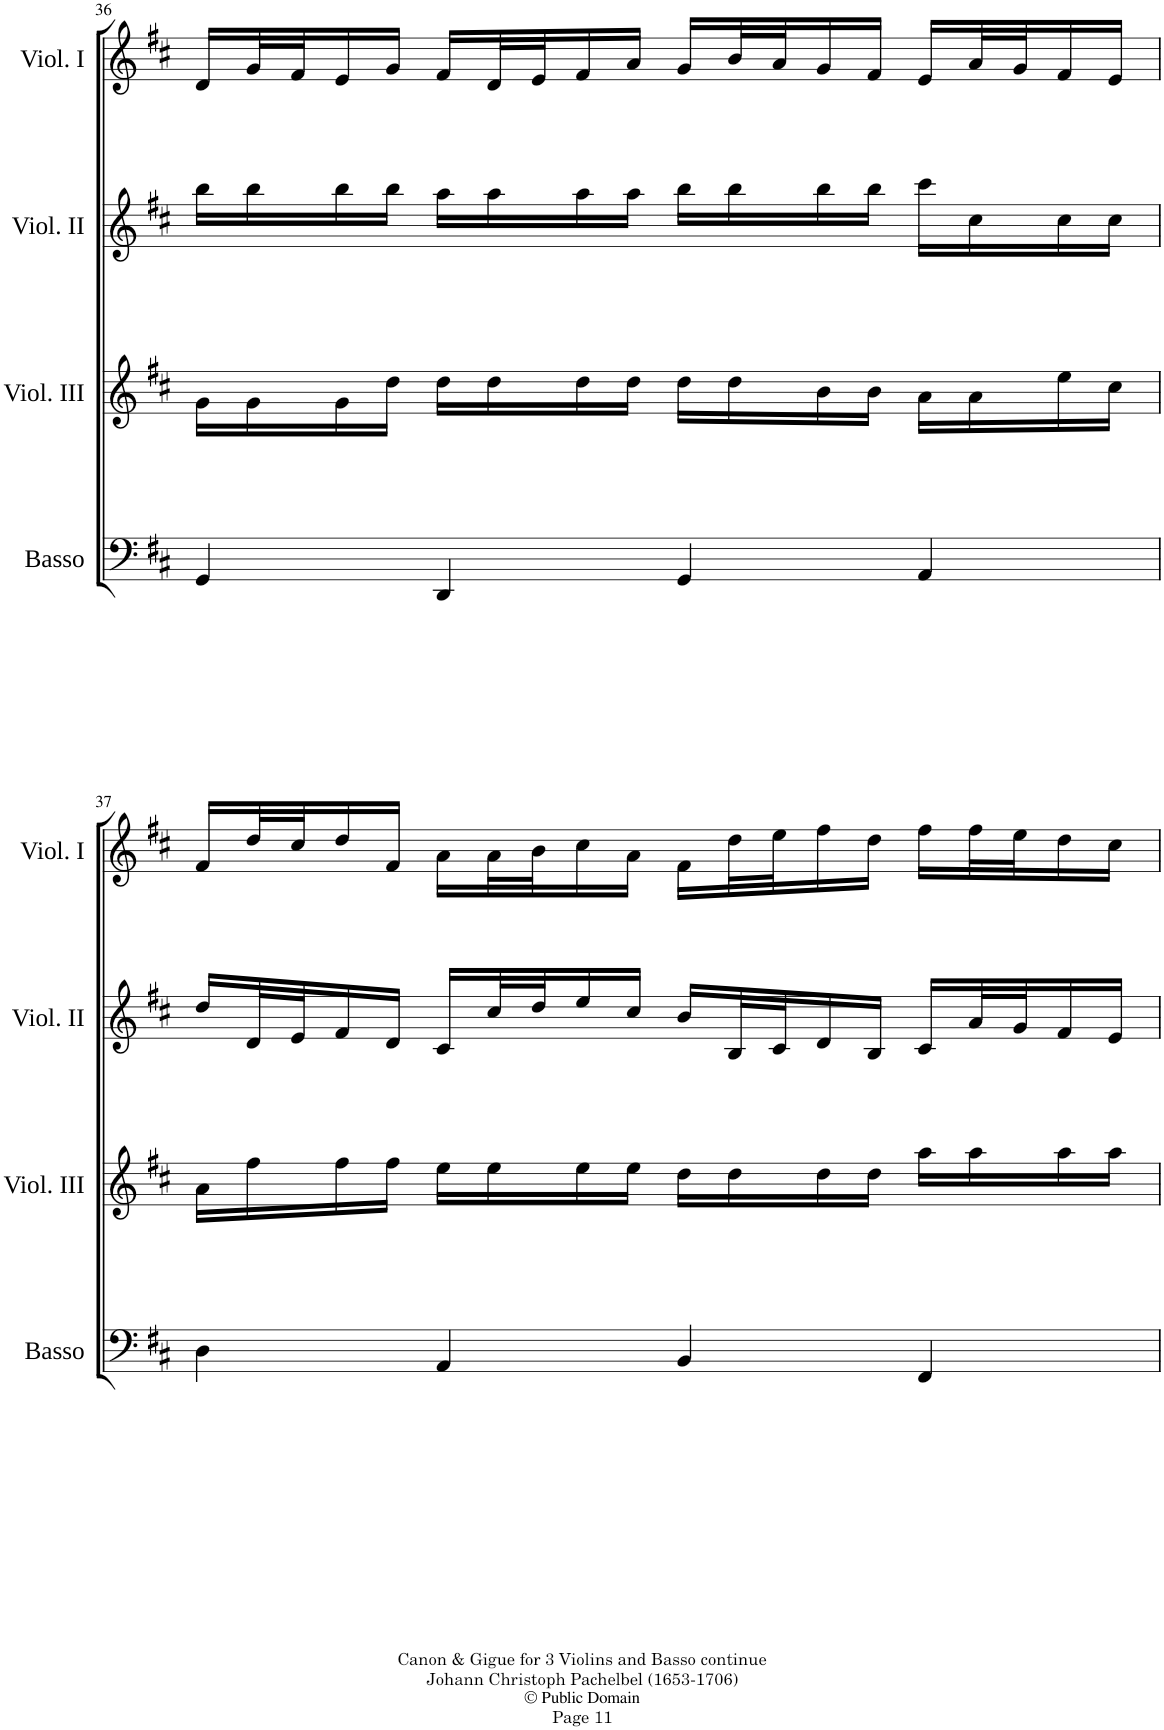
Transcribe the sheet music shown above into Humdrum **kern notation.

**kern	**kern	**kern	**kern
*part4	*part3	*part2	*part1
*staff4	*staff3	*staff2	*staff1
*I"Basso	*I"Violino III	*I"Violino II	*I"Violino I
*I'Basso	*I'Viol. III	*I'Viol. II	*I'Viol. I
!!LO:PB:g=z
*clefF4	*clefG2	*clefG2	*clefG2
*k[f#c#]	*k[f#c#]	*k[f#c#]	*k[f#c#]
*M4/4	*M4/4	*M4/4	*M4/4
=36	=36	=36	=36
4GG/	16g\LL	16bb\LL	16d/LL
.	16g\	16bb\	32g/L
.	.	.	32f#/J
.	16g\	16bb\	16e/
.	16dd\JJ	16bb\JJ	16g/JJ
4DD/	16dd\LL	16aa\LL	16f#/LL
.	16dd\	16aa\	32d/L
.	.	.	32e/J
.	16dd\	16aa\	16f#/
.	16dd\JJ	16aa\JJ	16a/JJ
4GG/	16dd\LL	16bb\LL	16g/LL
.	16dd\	16bb\	32b/L
.	.	.	32a/J
.	16b\	16bb\	16g/
.	16b\JJ	16bb\JJ	16f#/JJ
4AA/	16a\LL	16ccc#\LL	16e/LL
.	16a\	16cc#\	32a/L
.	.	.	32g/J
.	16ee\	16cc#\	16f#/
.	16cc#\JJ	16cc#\JJ	16e/JJ
!!LO:LB:g=z
=37	=37	=37	=37
4D\	16a\LL	16dd/LL	16f#/LL
.	16ff#\	32d/L	32dd/L
.	.	32e/J	32cc#/J
.	16ff#\	16f#/	16dd/
.	16ff#\JJ	16d/JJ	16f#/JJ
4AA/	16ee\LL	16c#/LL	16a\LL
.	16ee\	32cc#/L	32a\L
.	.	32dd/J	32b\J
.	16ee\	16ee/	16cc#\
.	16ee\JJ	16cc#/JJ	16a\JJ
4BB/	16dd\LL	16b/LL	16f#\LL
.	16dd\	32B/L	32dd\L
.	.	32c#/J	32ee\J
.	16dd\	16d/	16ff#\
.	16dd\JJ	16B/JJ	16dd\JJ
4FF#/	16aa\LL	16c#/LL	16ff#\LL
.	16aa\	32a/L	32ff#\L
.	.	32g/J	32ee\J
.	16aa\	16f#/	16dd\
.	16aa\JJ	16e/JJ	16cc#\JJ
=	=	=	=
*-	*-	*-	*-
